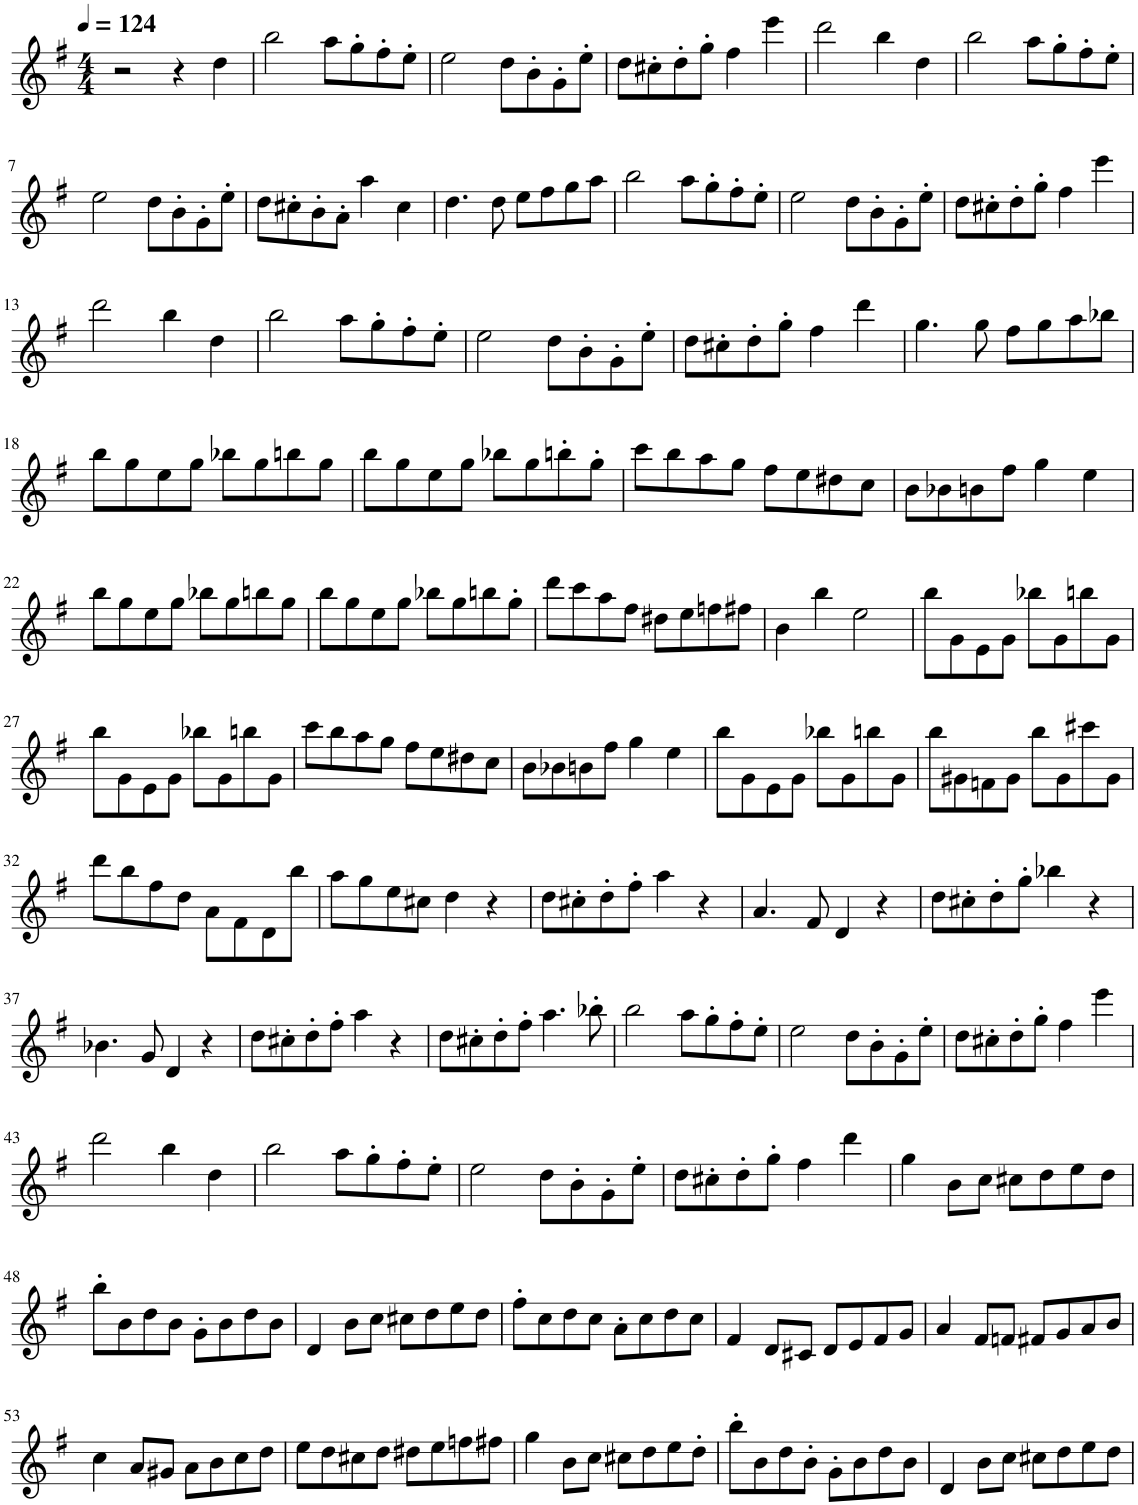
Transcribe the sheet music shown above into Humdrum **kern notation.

**kern
*part1
*staff1
*I"Flute
*I'Fl.
*clefG2
*k[f#]
*M4/4
*MM124
=1
2r
4r
4dd\
=2
2bb\
8aa\L
8gg'\
8ff#'\
8ee'\J
=3
2ee\
8dd\L
8b'\
8g'\
8ee'\J
=4
8dd\L
8cc#X'\
8dd'\
8gg'\J
4ff#\
4eee\
=5
2ddd\
4bb\
4dd\
=6
2bb\
8aa\L
8gg'\
8ff#'\
8ee'\J
!!LO:LB:g=z
=7
2ee\
8dd\L
8b'\
8g'\
8ee'\J
=8
8dd\L
8cc#X'\
8b'\
8a'\J
4aa\
4cc#\
=9
4.dd\
8dd\
8ee\L
8ff#\
8gg\
8aa\J
=10
2bb\
8aa\L
8gg'\
8ff#'\
8ee'\J
=11
2ee\
8dd\L
8b'\
8g'\
8ee'\J
=12
8dd\L
8cc#X'\
8dd'\
8gg'\J
4ff#\
4eee\
!!LO:LB:g=z
=13
2ddd\
4bb\
4dd\
=14
2bb\
8aa\L
8gg'\
8ff#'\
8ee'\J
=15
2ee\
8dd\L
8b'\
8g'\
8ee'\J
=16
8dd\L
8cc#X'\
8dd'\
8gg'\J
4ff#\
4ddd\
=17
4.gg\
8gg\
8ff#\L
8gg\
8aa\
8bb-X\J
!!LO:LB:g=z
=18
8bb\L
8gg\
8ee\
8gg\J
8bb-X\L
8gg\
8bbn\
8gg\J
=19
8bb\L
8gg\
8ee\
8gg\J
8bb-X\L
8gg\
8bbn'\
8gg'\J
=20
8ccc\L
8bb\
8aa\
8gg\J
8ff#\L
8ee\
8dd#X\
8cc\J
=21
8b\L
8b-X\
8bn\
8ff#\J
4gg\
4ee\
!!LO:LB:g=z
=22
8bb\L
8gg\
8ee\
8gg\J
8bb-X\L
8gg\
8bbn\
8gg\J
=23
8bb\L
8gg\
8ee\
8gg\J
8bb-X\L
8gg\
8bbn\
8gg'\J
=24
8ddd\L
8ccc\
8aa\
8ff#\J
8dd#X\L
8ee\
8ffn\
8ff#X\J
=25
4b\
4bb\
2ee\
=26
8bb\L
8g\
8e\
8g\J
8bb-X\L
8g\
8bbn\
8g\J
!!LO:LB:g=z
=27
8bb\L
8g\
8e\
8g\J
8bb-X\L
8g\
8bbn\
8g\J
=28
8ccc\L
8bb\
8aa\
8gg\J
8ff#\L
8ee\
8dd#X\
8cc\J
=29
8b\L
8b-X\
8bn\
8ff#\J
4gg\
4ee\
=30
8bb\L
8g\
8e\
8g\J
8bb-X\L
8g\
8bbn\
8g\J
=31
8bb\L
8g#X\
8fn\
8g#\J
8bb\L
8g#\
8ccc#X\
8g#\J
!!LO:LB:g=z
=32
8ddd\L
8bb\
8ff#\
8dd\J
8a\L
8f#\
8d\
8bb\J
=33
8aa\L
8gg\
8ee\
8cc#X\J
4dd\
4r
=34
8dd\L
8cc#X'\
8dd'\
8ff#'\J
4aa\
4r
=35
4.a/
8f#/
4d/
4r
=36
8dd\L
8cc#X'\
8dd'\
8gg'\J
4bb-X\
4r
!!LO:LB:g=z
=37
4.b-X\
8g/
4d/
4r
=38
8dd\L
8cc#X'\
8dd'\
8ff#'\J
4aa\
4r
=39
8dd\L
8cc#X'\
8dd'\
8ff#'\J
4.aa\
8bb-X'\
=40
2bb\
8aa\L
8gg'\
8ff#'\
8ee'\J
=41
2ee\
8dd\L
8b'\
8g'\
8ee'\J
=42
8dd\L
8cc#X'\
8dd'\
8gg'\J
4ff#\
4eee\
!!LO:LB:g=z
=43
2ddd\
4bb\
4dd\
=44
2bb\
8aa\L
8gg'\
8ff#'\
8ee'\J
=45
2ee\
8dd\L
8b'\
8g'\
8ee'\J
=46
8dd\L
8cc#X'\
8dd'\
8gg'\J
4ff#\
4ddd\
=47
4gg\
8b\L
8cc\J
8cc#X\L
8dd\
8ee\
8dd\J
!!LO:LB:g=z
=48
8bb'\L
8b\
8dd\
8b\J
8g'\L
8b\
8dd\
8b\J
=49
4d/
8b\L
8cc\J
8cc#X\L
8dd\
8ee\
8dd\J
=50
8ff#'\L
8cc\
8dd\
8cc\J
8a'\L
8cc\
8dd\
8cc\J
=51
4f#/
8d/L
8c#X/J
8d/L
8e/
8f#/
8g/J
=52
4a/
8f#/L
8fn/J
8f#X/L
8g/
8a/
8b/J
!!LO:LB:g=z
=53
4cc\
8a/L
8g#X/J
8a\L
8b\
8cc\
8dd\J
=54
8ee\L
8dd\
8cc#X\
8dd\J
8dd#X\L
8ee\
8ffn\
8ff#X\J
=55
4gg\
8b\L
8cc\J
8cc#X\L
8dd\
8ee\
8dd'\J
=56
8bb'\L
8b\
8dd\
8b'\J
8g'\L
8b\
8dd\
8b\J
=57
4d/
8b\L
8cc\J
8cc#X\L
8dd\
8ee\
8dd\J
=
*-
